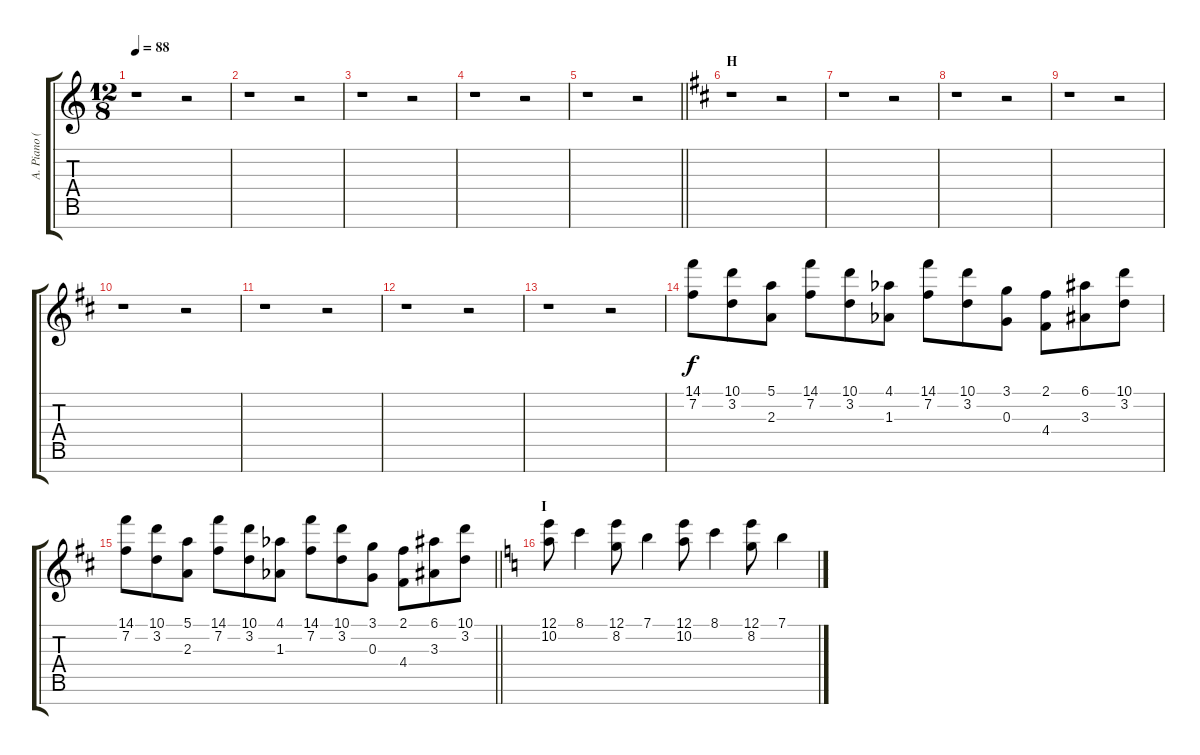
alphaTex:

\track ("A. Piano (Right Hand)" "A. Piano (") {instrument acousticgrandpiano}
\staff {score tabs}
\tuning (E5 B4 G4 D4 A3 E3 B2) {hide}
\ts (12 8)
\tempo 88
\clef g2
\ks c
r.1{dy f} r.2 |
r.1 r.2 |
r.1 r.2 |
r.1 r.2 |
\barLineRight lightlight
r.1 r.2 |
\section ("" "H")
\ks d
r.1 r.2 |
r.1 r.2 |
r.1 r.2 |
r.1 r.2 |
r.1 r.2 |
r.1 r.2 |
r.1 r.2 |
r.1 r.2 |
(14.1 7.2).8 (10.1 3.2).8 (5.1 2.3).8 (14.1 7.2).8 (10.1 3.2).8 (4.1{acc b} 1.3{acc b}).8 (14.1 7.2).8 (10.1 3.2).8 (3.1 0.3).8 (2.1 4.4).8 (6.1 3.3).8 (10.1 3.2).8 |
\barLineRight lightlight
(14.1 7.2).8 (10.1 3.2).8 (5.1 2.3).8 (14.1 7.2).8 (10.1 3.2).8 (4.1{acc b} 1.3{acc b}).8 (14.1 7.2).8 (10.1 3.2).8 (3.1 0.3).8 (2.1 4.4).8 (6.1 3.3).8 (10.1 3.2).8 |
\section ("" "I")
\ks c
(12.1 10.2).8 8.1.4 (12.1 8.2).8 7.1.4 (12.1 10.2).8 8.1.4 (12.1 8.2).8 7.1.4
